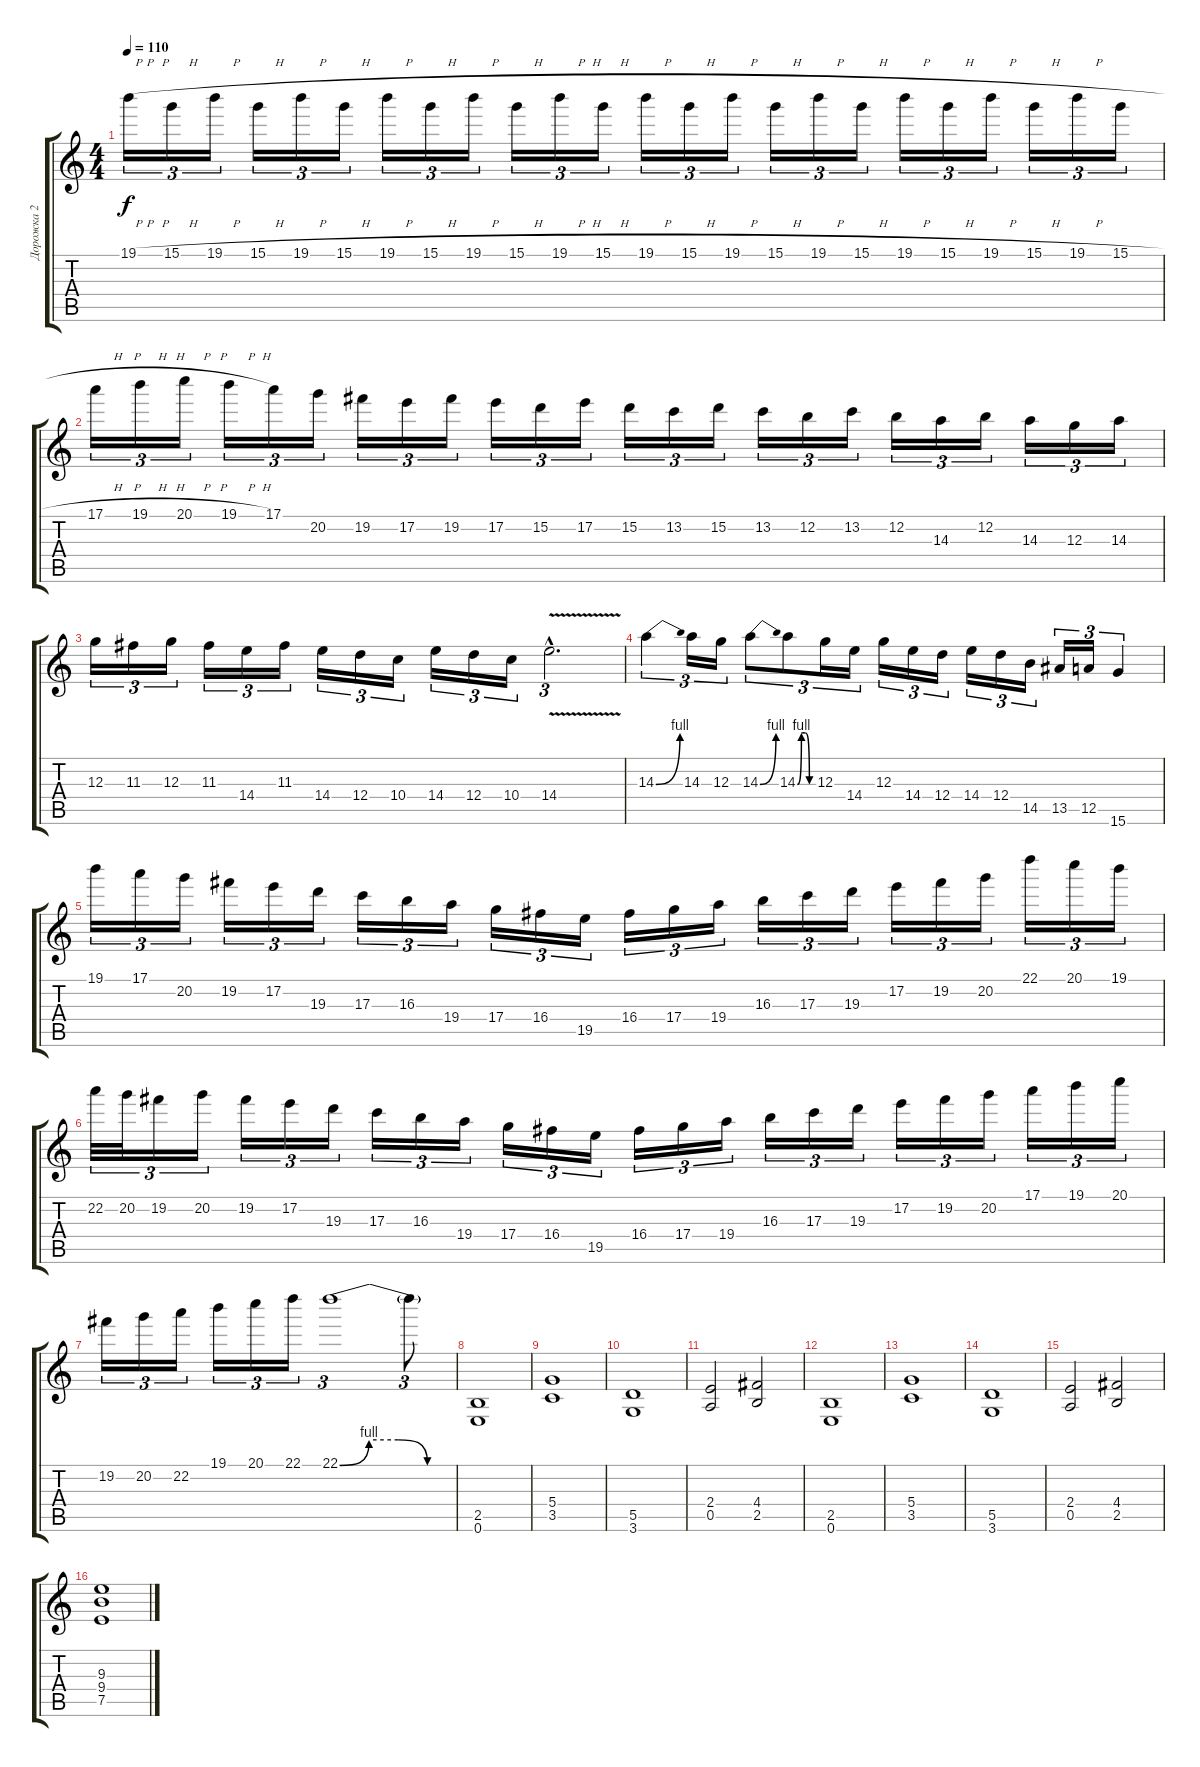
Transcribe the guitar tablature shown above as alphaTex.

\track ("Дорожка 2" "Дорожка 2") {instrument distortionguitar}
\staff {score tabs}
\tuning (E4 B3 G3 D3 A2 E2) {hide}
\ts (4 4)
\tempo 110
\clef g2
\ks c
19.1{h}.16{tu (3 2) dy f} 15.1{h}.16{tu (3 2)} 19.1{h}.16{tu (3 2)} 15.1{h}.16{tu (3 2)} 19.1{h}.16{tu (3 2)} 15.1{h}.16{tu (3 2)} 19.1{h}.16{tu (3 2)} 15.1{h}.16{tu (3 2)} 19.1{h}.16{tu (3 2)} 15.1{h}.16{tu (3 2)} 19.1{h}.16{tu (3 2)} 15.1{h}.16{tu (3 2)} 19.1{h}.16{tu (3 2)} 15.1{h}.16{tu (3 2)} 19.1{h}.16{tu (3 2)} 15.1{h}.16{tu (3 2)} 19.1{h}.16{tu (3 2)} 15.1{h}.16{tu (3 2)} 19.1{h}.16{tu (3 2)} 15.1{h}.16{tu (3 2)} 19.1{h}.16{tu (3 2)} 15.1{h}.16{tu (3 2)} 19.1{h}.16{tu (3 2)} 15.1{h}.16{tu (3 2)} |
17.1{h}.16{tu (3 2)} 19.1{h}.16{tu (3 2)} 20.1{h}.16{tu (3 2)} 19.1{h}.16{tu (3 2)} 17.1.16{tu (3 2)} 20.2.16{tu (3 2)} 19.2.16{tu (3 2)} 17.2.16{tu (3 2)} 19.2.16{tu (3 2)} 17.2.16{tu (3 2)} 15.2.16{tu (3 2)} 17.2.16{tu (3 2)} 15.2.16{tu (3 2)} 13.2.16{tu (3 2)} 15.2.16{tu (3 2)} 13.2.16{tu (3 2)} 12.2.16{tu (3 2)} 13.2.16{tu (3 2)} 12.2.16{tu (3 2)} 14.3.16{tu (3 2)} 12.2.16{tu (3 2)} 14.3.16{tu (3 2)} 12.3.16{tu (3 2)} 14.3.16{tu (3 2)} |
12.3.16{tu (3 2)} 11.3.16{tu (3 2)} 12.3.16{tu (3 2)} 11.3.16{tu (3 2)} 14.4.16{tu (3 2)} 11.3.16{tu (3 2)} 14.4.16{tu (3 2)} 12.4.16{tu (3 2)} 10.4.16{tu (3 2)} 14.4.16{tu (3 2)} 12.4.16{tu (3 2)} 10.4.16{tu (3 2)} 14.4{v hac}.2{d tu (3 2)} |
14.3{be (bend 0 0 60 4)}.4{tu (3 2)} 14.3.16{tu (3 2)} 12.3.16{tu (3 2)} 14.3{be (bend 0 0 60 4)}.8{tu (3 2)} 14.3{be (custom 0 0 15 4 30 4 45 0 60 0)}.8{tu (3 2)} 12.3.16{tu (3 2)} 14.4.16{tu (3 2)} 12.3.16{tu (3 2)} 14.4.16{tu (3 2)} 12.4.16{tu (3 2)} 14.4.16{tu (3 2)} 12.4.16{tu (3 2)} 14.5.16{tu (3 2)} 13.5.16{tu (3 2)} 12.5.16{tu (3 2)} 15.6.4{tu (3 2)} |
19.1.16{tu (3 2)} 17.1.16{tu (3 2)} 20.2.16{tu (3 2)} 19.2.16{tu (3 2)} 17.2.16{tu (3 2)} 19.3.16{tu (3 2)} 17.3.16{tu (3 2)} 16.3.16{tu (3 2)} 19.4.16{tu (3 2)} 17.4.16{tu (3 2)} 16.4.16{tu (3 2)} 19.5.16{tu (3 2)} 16.4.16{tu (3 2)} 17.4.16{tu (3 2)} 19.4.16{tu (3 2)} 16.3.16{tu (3 2)} 17.3.16{tu (3 2)} 19.3.16{tu (3 2)} 17.2.16{tu (3 2)} 19.2.16{tu (3 2)} 20.2.16{tu (3 2)} 22.1.16{tu (3 2)} 20.1.16{tu (3 2)} 19.1.16{tu (3 2)} |
22.2.32{tu (3 2)} 20.2.32{tu (3 2)} 19.2.16{tu (3 2)} 20.2.16{tu (3 2)} 19.2.16{tu (3 2)} 17.2.16{tu (3 2)} 19.3.16{tu (3 2)} 17.3.16{tu (3 2)} 16.3.16{tu (3 2)} 19.4.16{tu (3 2)} 17.4.16{tu (3 2)} 16.4.16{tu (3 2)} 19.5.16{tu (3 2)} 16.4.16{tu (3 2)} 17.4.16{tu (3 2)} 19.4.16{tu (3 2)} 16.3.16{tu (3 2)} 17.3.16{tu (3 2)} 19.3.16{tu (3 2)} 17.2.16{tu (3 2)} 19.2.16{tu (3 2)} 20.2.16{tu (3 2)} 17.1.16{tu (3 2)} 19.1.16{tu (3 2)} 20.1.16{tu (3 2)} |
19.2.16{tu (3 2)} 20.2.16{tu (3 2)} 22.2.16{tu (3 2)} 19.1.16{tu (3 2)} 20.1.16{tu (3 2)} 22.1.16{tu (3 2)} 22.1{be (custom 0 0 15 4 30 4 45 0 60 0)}.1{tu (3 2)} 22.1{t}.8{tu (3 2)} |
(2.5 0.6).1 |
(5.4 3.5).1 |
(5.5 3.6).1 |
(2.4 0.5).2 (4.4 2.5).2 |
(2.5 0.6).1 |
(5.4 3.5).1 |
(5.5 3.6).1 |
(2.4 0.5).2 (4.4 2.5).2 |
(9.3 9.4 7.5).1{volume 16}
